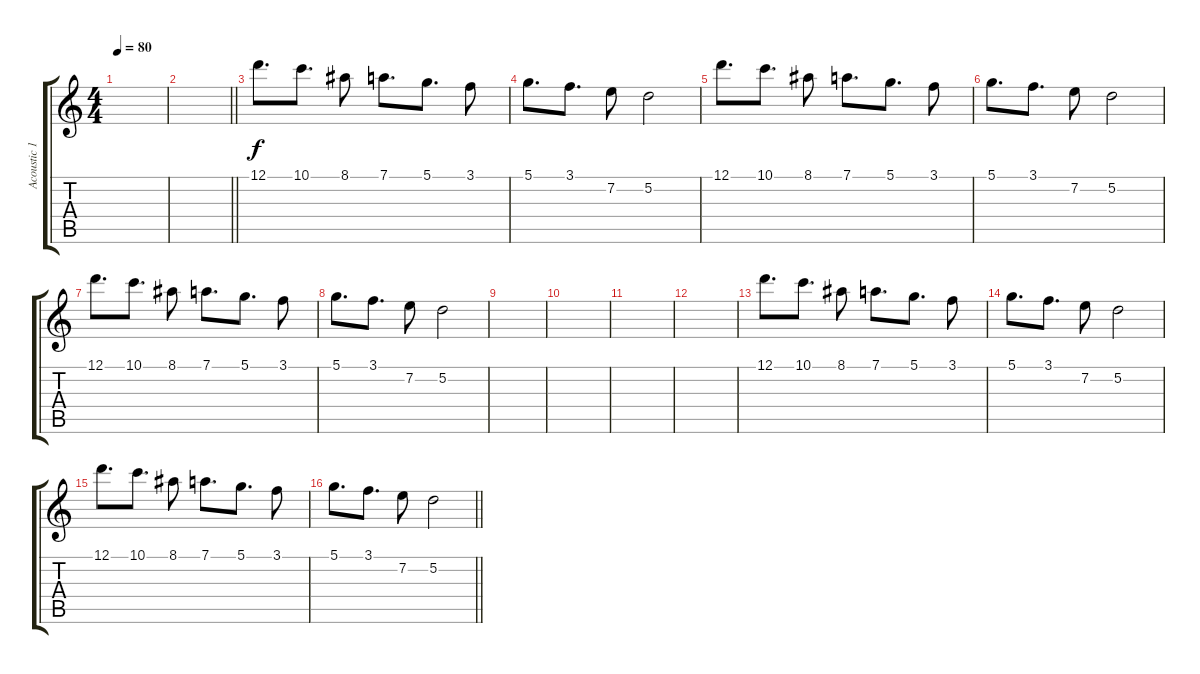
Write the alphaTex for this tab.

\track ("Acoustic 1" "Acoustic 1") {instrument acousticguitarsteel}
\staff {score tabs}
\tuning (D4 A3 F3 C3 G2 D2) {hide}
\ts (4 4)
\tempo 80
\clef g2
\ks c
|
\barLineRight lightlight
|
\section ("" "")
12.1.8{d} 10.1.8{d} 8.1.8 7.1.8{d} 5.1.8{d} 3.1.8 |
5.1.8{d} 3.1.8{d} 7.2.8 5.2.2 |
12.1.8{d volume 8} 10.1.8{d} 8.1.8 7.1.8{d} 5.1.8{d} 3.1.8 |
5.1.8{d} 3.1.8{d} 7.2.8 5.2.2 |
12.1.8{d volume 8} 10.1.8{d} 8.1.8 7.1.8{d} 5.1.8{d} 3.1.8 |
5.1.8{d} 3.1.8{d} 7.2.8 5.2.2 |
|
|
|
|
12.1.8{d volume 8} 10.1.8{d} 8.1.8 7.1.8{d} 5.1.8{d} 3.1.8 |
5.1.8{d} 3.1.8{d} 7.2.8 5.2.2 |
12.1.8{d volume 8} 10.1.8{d} 8.1.8 7.1.8{d} 5.1.8{d} 3.1.8 |
\barLineRight lightlight
5.1.8{d} 3.1.8{d} 7.2.8 5.2.2
